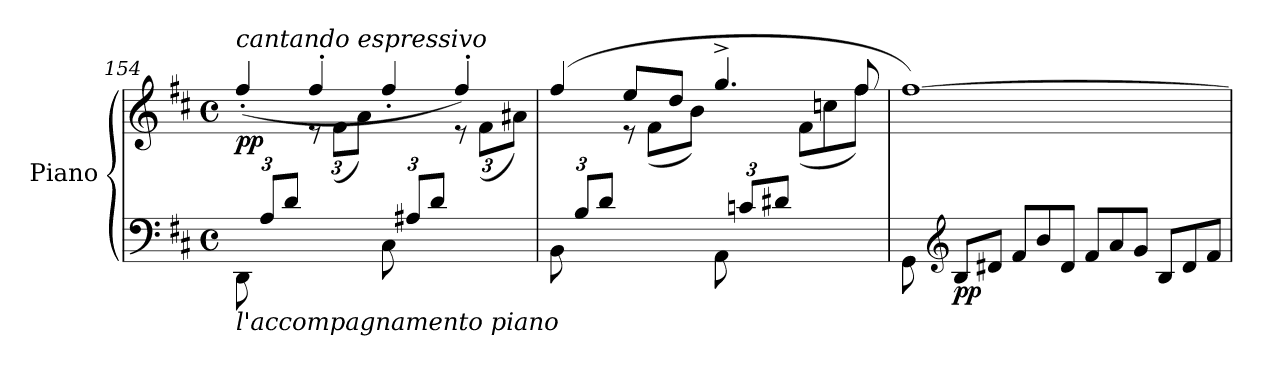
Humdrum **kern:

**kern	**kern	**dynam
*part1	*part1	*part1
*staff2	*staff1	*staff1/2
*I"Piano	*	*
*I'Pno	*	*
!!LO:PB:g=z
*clefF4	*clefG2	*
*k[f#c#]	*k[f#c#]	*
*M4/4	*M4/4	*
*met(c)	*met(c)	*
*Xbrackettup	*	*
=154	=154	=154
*	*^	*
!	!LO:TX:a:i:t=cantando espressivo	!	!
!LO:TX:b:i:t=l'accompagnamento piano	!	!	!
!	!	!	!LO:DY:b
12DD\	(4ff#'/	4ryy	pp
12A/L	.	.	.
12d/J	.	.	.
*	*	*Xbrackettup	*
4ryy	4ff#'/	12r	.
.	.	(>12f#\L	.
.	.	12a\J)	.
12C#\	4ff#'/	4ryy	.
12A#X/L	.	.	.
12d/J	.	.	.
4ryy	4ff#'/)	12r	.
.	.	(>12f#\L	.
.	.	12a#X\J)	.
=155	=155	=155	=155
12BB\	(4ff#/	4ryy	.
12B/L	.	.	.
12d/J	.	.	.
4ryy	8ee/L	12r	.
.	.	(12f#\L	.
.	8dd/J	.	.
.	.	12b\J)	.
12AA\	4.gg^/	4ryy	.
12cn/L	.	.	.
12d#X/J	.	.	.
4ryy	.	(>12f#\L	.
.	.	12ccn\	.
*	*Xtuplet	*	*
.	24ryy	.	.
.	12ff#/	12ff#\J)	.
*	*v	*v	*
=156	=156	=156
*Xtuplet	*	*
12GG\	[1ff#)	.
*clefG2	*	*
!	!	!LO:DY:b=2
12B/L	.	pp
12d#X/J	.	.
12f#/L	.	.
12b/	.	.
12d#/J	.	.
12f#/L	.	.
12a/	.	.
12g/J	.	.
12B/L	.	.
12d#/	.	.
12f#/J	.	.
=	=	=
*-	*-	*-
